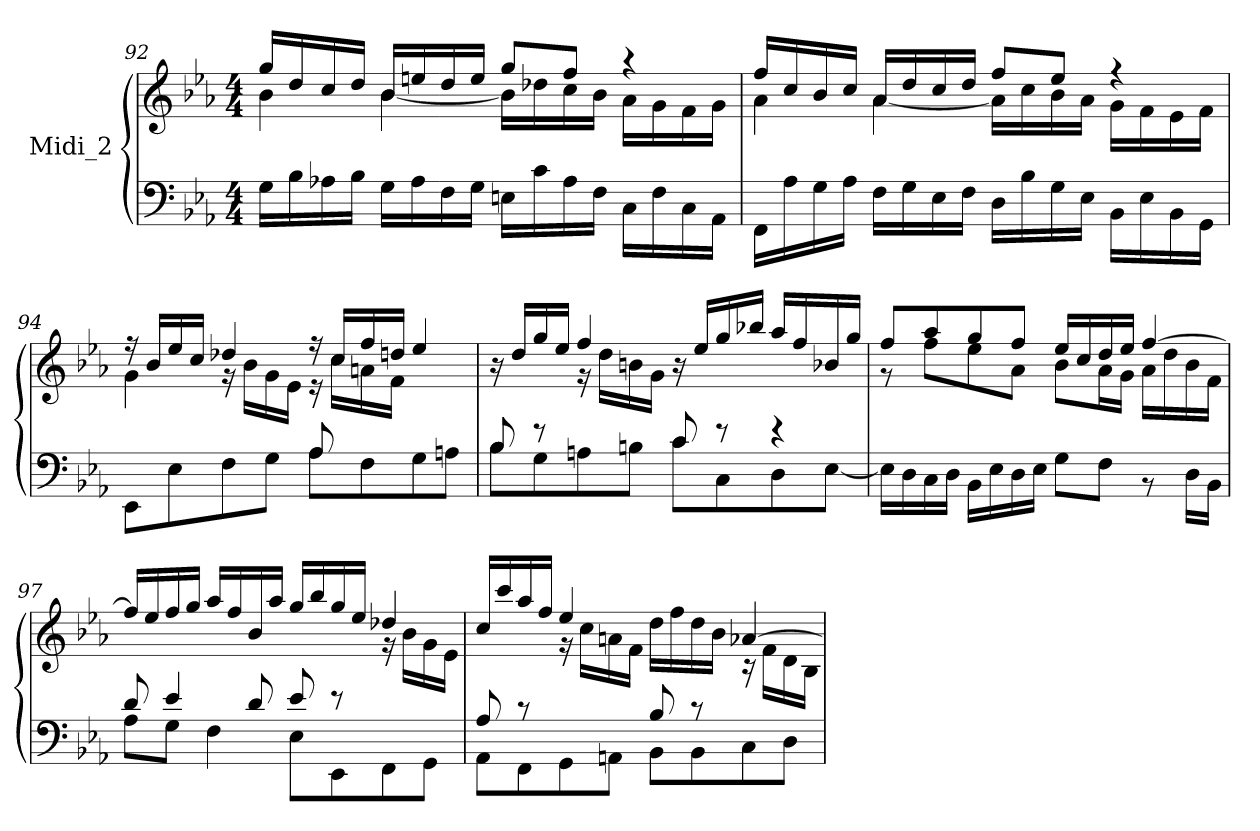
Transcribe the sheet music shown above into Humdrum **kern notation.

**kern	**kern
*part1	*part1
*staff2	*staff1
*I"Midi_2	*
!!LO:LB:g=z
*clefF4	*clefG2
*k[b-e-a-]	*k[b-e-a-]
*E-:	*E-:
*M4/4	*M4/4
=92	=92
*^	*^
1ryy	16G\LL	16ggLL	4b-\
.	16B-\	16dd	.
.	16A-X\	16cc	.
.	16B-\JJ	16ddJJ	.
.	16G\LL	16b-LL	[4b-\
.	16A-\	16een/	.
.	16F\	16dd/	.
.	16G\JJ	16ee/JJ	.
.	16En\LL	8gg/L	16b-LL]
.	16c\	.	16dd-X
.	16A-\	8ff/J	16cc
.	16F\JJ	.	16b-JJ
.	16C\LL	4r	16a-\LL
.	16F\	.	16g\
.	16C\	.	16f\
.	16AA-\JJ	.	16g\JJ
=93	=93	=93	=93
1ryy	16FFLL	16ff/LL	4a-\
.	16A-\	16cc/	.
.	16G\	16b-/	.
.	16A-\JJ	16cc/JJ	.
.	16F\LL	16a-LL	[4a-\
.	16G\	16dd	.
.	16E-\	16cc	.
.	16F\JJ	16ddJJ	.
.	16D\LL	8ffL	16a-\LL]
.	16B-\	.	16cc\
.	16G\	8ee-J	16b-\
.	16E-\JJ	.	16a-\JJ
.	16BB-LL	4r	16gLL
.	16E-\	.	16f\
.	16BB-\	.	16e-\
.	16GG\JJ	.	16f\JJ
=94	=94	=94	=94
2ryy	8EE-L	16r	4g\
.	.	16b-/LL	.
.	8E-\	16ee-/	.
.	.	16cc/JJ	.
.	8F\	4dd-X/	16r
.	.	.	16b-LL
.	8G\J	.	16g
.	.	.	16e-JJ
8A-/	8A-\L	16r	16r
.	.	16ccLL	16cc\LL
8ryy	8F\	16ff	16an\
.	.	16ddnJJ	16f\JJ
4ryy	8G\	4ee-/	4ryy
.	8An\J	.	.
!!LO:LB:g=z	!!
=95	=95	=95	=95
8B-/	8B-\L	16r	4ryy
.	.	16dd/LL	.
8r	8G\	16gg/	.
.	.	16ee-/JJ	.
4ryy	8An\	4ff/	16r
.	.	.	16dd\LL
.	8Bn\J	.	16bn\
.	.	.	16g\JJ
8c/	8cL	16r	4ryy
.	.	16ee-LL	.
8r	8C\	16gg/	.
.	.	16bb-X/JJ	.
4r	8D\	16aa-/LL	4ryy
.	.	16ff/	.
.	[8E-\J	16b-/	.
.	.	16gg/JJ	.
=96	=96	=96	=96
1ryy	16E-\LL]	8ff/L	8r
.	16D\	.	.
.	16C\	8aa-/	8ff\L
.	16D\JJ	.	.
.	16BB-\LL	8gg/	8ee-\
.	16E-\	.	.
.	16D\	8ff/J	8a-\J
.	16E-\JJ	.	.
.	8G\L	16ee-LL	8b-L
.	.	16cc/	.
.	8F\J	16dd/	16a-\L
.	.	16ee-/JJ	16g\JJ
.	8r	[4ff/	16a-\LL
.	.	.	16dd\
.	16D\LL	.	16b-\
.	16BB-\JJ	.	16f\JJ
=97	=97	=97	=97
8d/	8A-\L	16ffLL]	2ryy
.	.	16ee-/	.
4e-/	8G\J	16ff/	.
.	.	16gg/JJ	.
.	4F\	16aa-LL	.
.	.	16ff/	.
8d/	.	16b-/	.
.	.	16aa-/JJ	.
8e-/	8E-L	16gg/LL	4ryy
.	.	16bb-/	.
8r	8EE-\	16gg/	.
.	.	16ee-/JJ	.
4ryy	8FF\	4dd-X/	16r
.	.	.	16b-\LL
.	8GG\J	.	16g\
.	.	.	16e-\JJ
!!LO:LB:g=z	!!
=98	=98	=98	=98
8A-/	8AA-L	16cc/LL	4ryy
.	.	16ccc/	.
8r	8FF	16aa-/	.
.	.	16ff/JJ	.
4ryy	8GG	4ee-/	16r
.	.	.	16cc\LL
.	8AAnJ	.	16an\
.	.	.	16f\JJ
8B-/	8BB-L	16ddLL	4ryy
.	.	16ff	.
8r	8BB-	16dd	.
.	.	16b-JJ	.
4ryy	8C	[4a-X/	16r
.	.	.	16f\LL
.	8DJ	.	16d\
.	.	.	16B-\JJ
*v	*v	*	*
*	*v	*v
=	=
*-	*-
